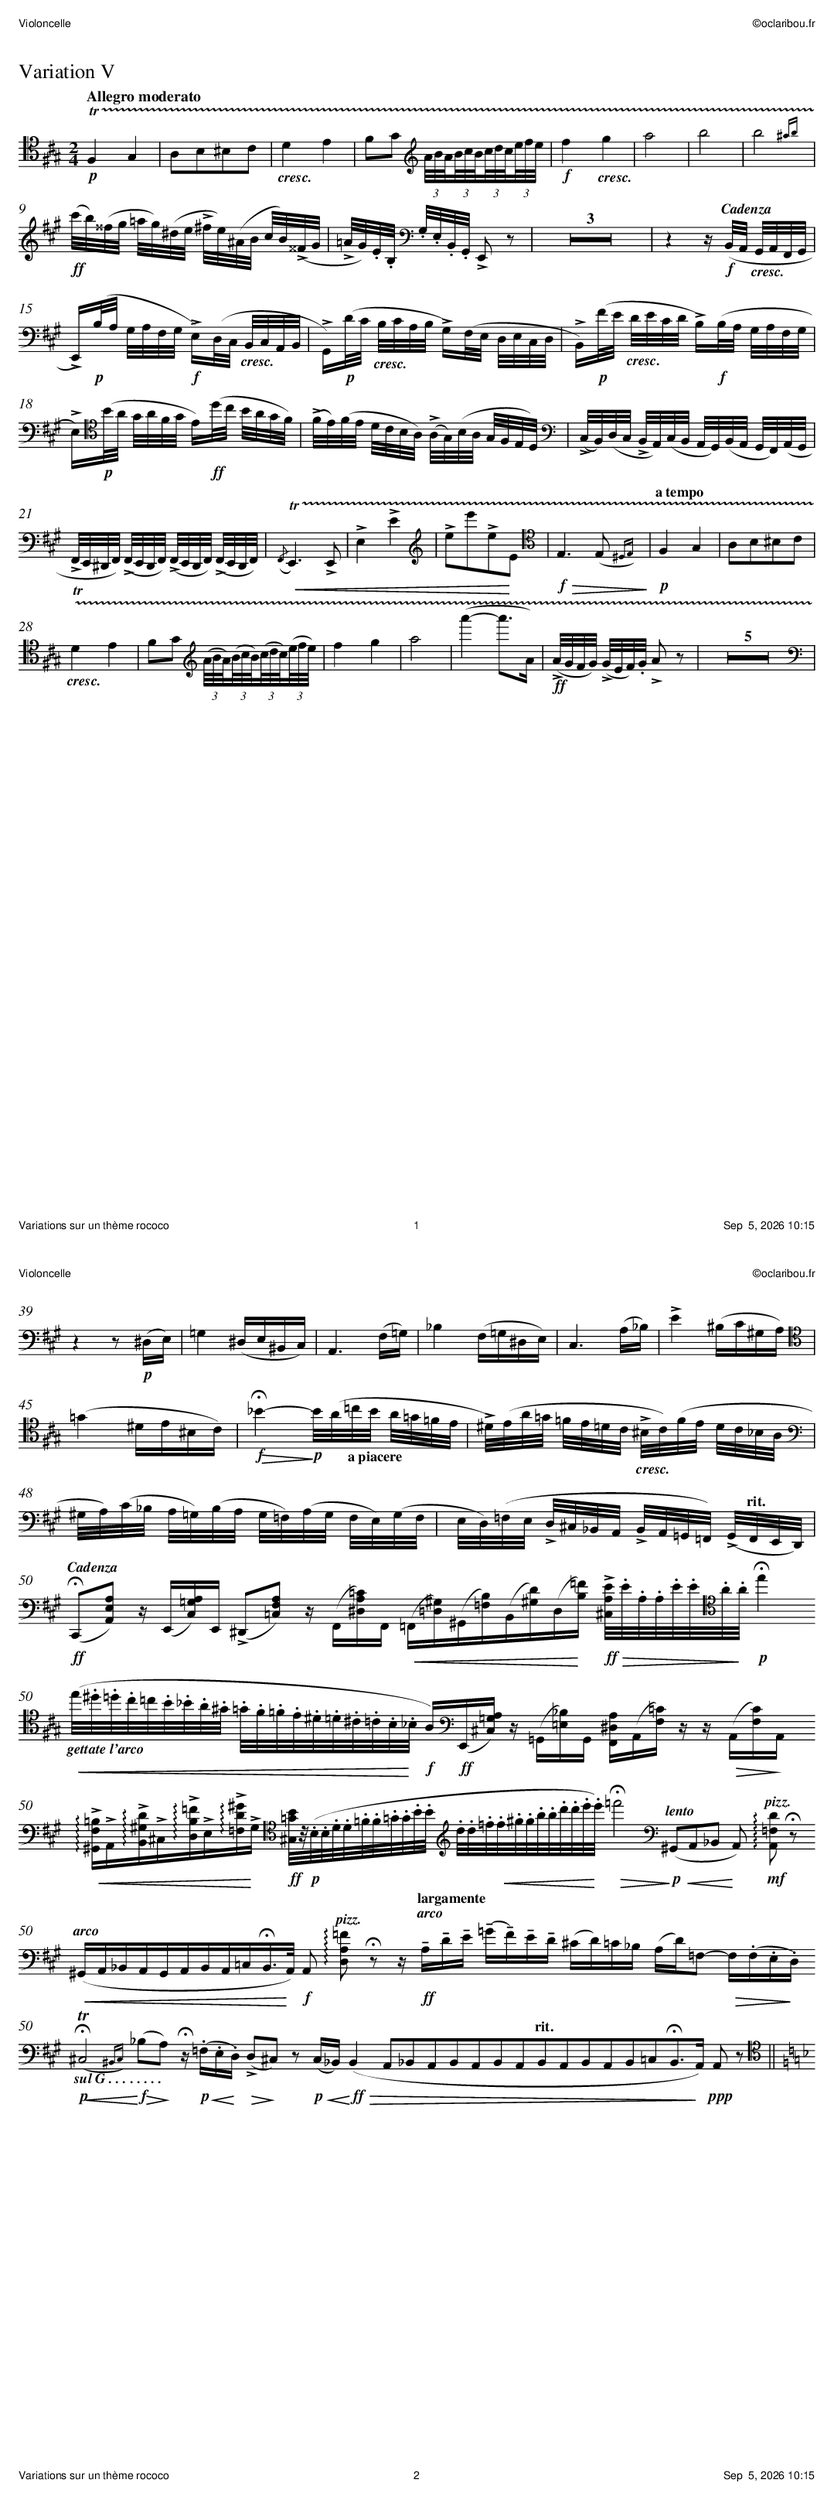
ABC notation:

X:1
T:Variation V
M:2/4
L:1/16
Q:"Allegro moderato"
K:A clef=tenor
!p!!trill(!"@-2,42tr"F,4 G,4 | A,2B,2^B,2C2 | "_cresc."D4 E4 | F2G2 [K: clef=treble] (3A/B/A/!beambr2!(3B/c/B/!beambr2!(3c/d/c/!beambr2!(3e/f/e/ | !f!f4 "_cresc."g4 | a8 | b8 | b8 !trill)!{^ab}|
!ff!(c'/b/)(^^f/g/ =a/g/)(^d/e/ !>!^f/e/)(^A/B/ c/B/)(!>!^^F/G/ | !>!=A/G/).E/.B,/ [K: clef=bass].G,/.E,/.B,,/.G,,/ !>!E,,2 z2 | Z3 | z4 z !f!("^Cadenza"B,,/A,,/ "_cresc."G,,/A,,/F,,/G,,/ |
!>!E,,)(!p!B,/A,/ G,/A,/F,/G,/ !f!!>!E,)(D,/C,/ "_cresc."B,,/C,/A,,/B,,/ | !>!G,,)!p!(D/C/ "_cresc."B,/C/A,/B,/ !>!G,)(F,/E,/ D,/E,/C,/D,/ | !>!B,,)!p!(F/E/ "_cresc."D/E/C/D/ !>!B,)!f!(B,/A,/ G,/A,/F,/G,/ |
!>!E,)[K: clef=tenor]!p!(B/A/ G/A/F/G/ E)!ff!(d/c/ B/A/G/F/) | (!>!F/E/)(F/E/ D/C/B,/A,/) (!>!A,/G,/)(B,/A,/ G,/F,/E,/D,/) [K: clef=bass]| (!>!C,/B,,/)(D,/C,/ !>!B,,/A,,/)(C,/B,,/ A,,/G,,/)(B,,/A,,/ G,,/F,,/)(A,,/G,,/ |
!>!F,,/E,,/^D,,/F,,/) (!>!F,,/E,,/D,,/F,,/) (!>!F,,/E,,/D,,/F,,/) (!>!F,,/E,,/D,,/F,,/) | ({/F,,}!<(!!trill(!"@-2,50tr"E,,6) !>!E,,2 | !>!E,4 !>!E4 [K: clef=treble]| !>!e2e'2!>!e2!<)!E2 [K: clef=tenor]| !f!!>(!E,6 (E,2{^D,E,}) !>)!| !p!"^$5a tempo"F,4 G,4 | A,2B,2^B,2C2 !trill)!|
!trill(!"@-2,50tr""_cresc."D4 E4 | F2G2 [K: clef=treble](3(A/B/A/)!beambr2!(3(B/c/B/)!beambr2!(3(c/d/c/)!beambr2!(3(e/f/e/) | f4 g4 | a8 | (a'4- a'2>A2) | !ff!(!>!A/G/F/G/) (!>!G/E/F/).G/ !>!A2 z2 | Z5 [K: clef=bass]|
%%newpage
z4 z2 !p!(^D,E,) | =G,4 (^D,E,^B,,C,) | A,,6 (F,=G,) | _B,4 (F,=G,^D,E,) | C,6 (A,_B,) | !>!E4 (^B,C^G,A,) [K: clef=tenor]|
(=G4 ^DE^B,C) | !f!!fermata!!>(!_B4- !p!!>)!B/(A/"_$5a piacere"=c/B/ A/=G/=F/E/ | !>!^D/)(E/A/=G/ =F/E/=D/C/ !>!"_cresc."^B,/C/)(F/E/ D/C/_B,/A,/ [K: clef=bass]|
^G,/A,/)(C/_B,/ A,/=G,/)(B,/A,/ G,/=F,/)(A,/G,/ F,/E,/)(G,/F,/ | E,/D,/)(=F,/E,/ !>!D,/^C,/_B,,/A,,/ !>!B,,/A,,/=G,,/=F,,/) (!>!G,,/"^$5rit."F,,/E,,/D,,/) |
[M:none]!ff!!fermata!("^Cadenza"C,,2[A,,E,A,]2) z (E,,[C,=G,A,])E,, (!>!^D,,2[=C,F,A,]2) z(F,,[^D,A,=C])F,, !<(!(=F,,[=D,^G,])(^G,,[=F,B,])(B,,[^G,D])(D,!<)![B,=F]) !ff!!>(!!>![^C,A,E]/.E/.A,/.A,/.E/.E/[K: clef=tenor].A/!>)!.A/ !p!!fermata!e4
!<(!("_gettate l'arco"e/.^d/.=d/.c/=c/.B/._B/.A/.^G/ .=G/.F/.=F/.E/.^D/.=D/.^C/.=C/.B,/!<)!._B,/ !f!A,)[K: clef=bass]!ff!(E,,[^C,=G,A,]) z(=G,,[=E,_B,])G,, [F,,^D,A,](A,,[F,=C]) z z !>(!(A,,[F,C])!>)!A,,
!<(!!arpeggio!!>![^G,,F,=B,]!>!A,,!arpeggio!!>![B,,^G,D]!>!^C,!arpeggio!!>![D,B,=F]!>!E,!arpeggio!!>![=F,D^G]!>!!<)!G, [K: clef=tenor]!ff![^G,=GB]/z/(!p!.B,/.B,/.D/.D/.=F/.F/.=G/.G/.B/.B/ [K: clef=treble].d/.d/.=f/!<(!.f/.^g/.g/.b/.b/.d'/.d'/.e'/!<)!.e'/) !>(!!fermata!=f'8 [K: clef=bass] !>)!!p!!<(!"^lento"(^G,,2A,,2_B,,2 !<)!A,,2) !arpeggio!!mf!"^pizz."[A,,=F,D]2 !fermata!z2
!<(!("^arco"^G,,A,,_B,,A,,G,,A,,B,,A,,=C,!fermata!B,,3/2!<)!A,,/) !f!A,,2 !arpeggio!"^pizz."[D,A,=F]2 !fermata!z2 z!ff!!tenuto!"^$5largamente""^arco"A,!tenuto!D!tenuto!E (!tenuto!=G!tenuto!F)!tenuto!E!tenuto!D (^CD)=C_B, (A,D)=F,2- !>(!F,(.F,.E,!>)!.D,)
!p!!fermata!!trill!!<(!("_sul G . . . . . . . ."^C,8{^B,,C,}) !<)!!f!!>(!(_B,2!>)!A,2) !fermata!z !p!!<(!(.=F,.E,!<)!.D,) !>(!(!>!D,2!>)!^C,2) z2 !p!!<(!(C,_B,,) !<)!!ff!!>(!(B,,4 A,,2_B,,2A,,2B,,2A,,2B,,2A,,2"^$5rit."B,,2A,,2B,,2A,,2B,,2=C,2!fermata!B,,3!>)!A,,) !ppp!A,,2 z2 [K:Dm clef=tenor] ||
